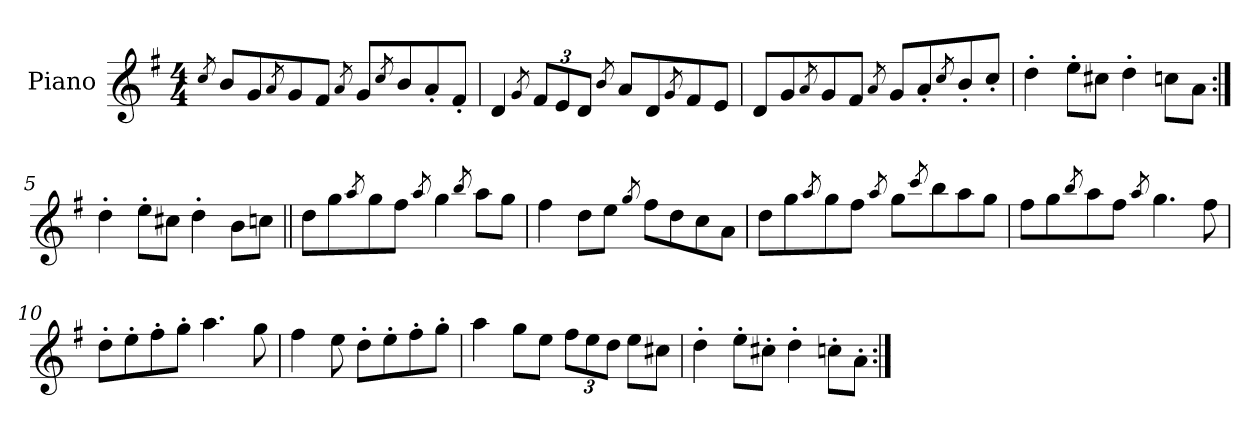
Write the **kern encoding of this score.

**kern
*part1
*staff1
*I"Piano
*I'Pno
*clefG2
*k[f#]
*G:
*M4/4
=1
8qcc/
8b/L
8g/
8qa/
8g/
8f#/J
8qa/
8g/L
8qcc/
8b/
8a'/
8f#'/J
=2
4d/
8qg/
*Xbrackettup
12f#/L
12e/
12d/J
8qb/
8a/L
8d/
8qg/
8f#/
8e/J
=3
8d/L
8g/
8qa/
8g/
8f#/J
8qa/
8g/L
8a'/
8qcc/
8b'/
8cc'/J
!!LO:LB:g=z
=4
4dd'\
8ee'\L
8cc#X\J
4dd'\
8ccn\L
8a\J
=5:|!
4dd'\
8ee'\L
8cc#X\J
4dd'\
8b\L
8ccn\J
=6||
8dd\L
8gg\
8qaa/
8gg\
8ff#\J
8qaa/
4gg\
8qbb/
8aa\L
8gg\J
=7
4ff#\
8dd\L
8ee\J
8qgg/
8ff#\L
8dd\
8cc\
8a\J
!!LO:LB:g=z
=8
8dd\L
8gg\
8qaa/
8gg\
8ff#\J
8qaa/
8gg\L
8qccc/
8bb\
8aa\
8gg\J
=9
8ff#\L
8gg\
8qbb/
8aa\
8ff#\J
8qaa/
4.gg\
8ff#\
=10
8dd'\L
8ee'\
8ff#'\
8gg'\J
4.aa\
8gg\
=11
4ff#\
8ee\
8dd'\L
8ee'\
8ff#'\
8gg'\J
!!LO:LB:g=z
=12
4aa\
8gg\L
8ee\J
*brackettup
12ff#\L
12ee\
12dd\J
8ee\L
8cc#X\J
=13
4dd'\
8ee'\L
8cc#X'\J
4dd'\
8ccn'\L
8a'\J
=:|!
*-
